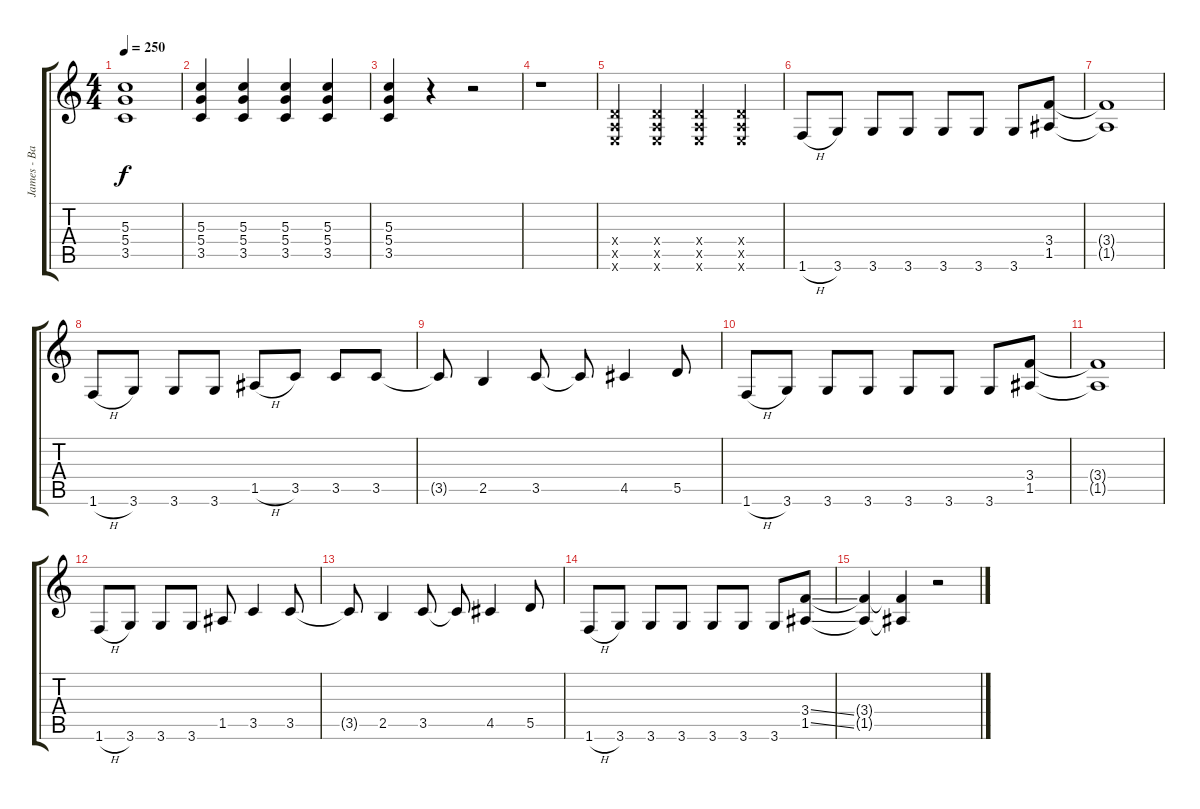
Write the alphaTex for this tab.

\track ("James - Back Guitar" "James - Ba") {instrument overdrivenguitar}
\staff {score tabs}
\tuning (E4 B3 G3 D3 A2 E2) {hide}
\ts (4 4)
\tempo 250
\clef g2
\ks c
(5.3 5.4 3.5).1{dy f} |
(5.3 5.4 3.5).4 (5.3 5.4 3.5).4 (5.3 5.4 3.5).4 (5.3 5.4 3.5).4 |
(5.3 5.4 3.5).4 r.4 r.2 |
r.1 |
(0.4{x} 0.5{x} 0.6{x}).4 (0.4{x} 0.5{x} 0.6{x}).4 (0.4{x} 0.5{x} 0.6{x}).4 (0.4{x} 0.5{x} 0.6{x}).4 |
1.6{h}.8 3.6.8 3.6.8 3.6.8 3.6.8 3.6.8 3.6.8 (3.4 1.5).8 |
(3.4{t} 1.5{t}).1 |
1.6{h}.8 3.6.8 3.6.8 3.6.8 1.5{h}.8 3.5.8 3.5.8 3.5.8 |
3.5{t}.8 2.5.4 3.5.8 3.5{t}.8 4.5.4 5.5.8 |
1.6{h}.8 3.6.8 3.6.8 3.6.8 3.6.8 3.6.8 3.6.8 (3.4 1.5).8 |
(3.4{t} 1.5{t}).1 |
1.6{h}.8 3.6.8 3.6.8 3.6.8 1.5.8 3.5.4 3.5.8 |
3.5{t}.8 2.5.4 3.5.8 3.5{t}.8 4.5.4 5.5.8 |
1.6{h}.8 3.6.8 3.6.8 3.6.8 3.6.8 3.6.8 3.6.8 (3.4{ss} 1.5{ss}).8 |
(3.4{t} 1.5{t}).4 (3.4{t} 1.5{t}).4 r.2
